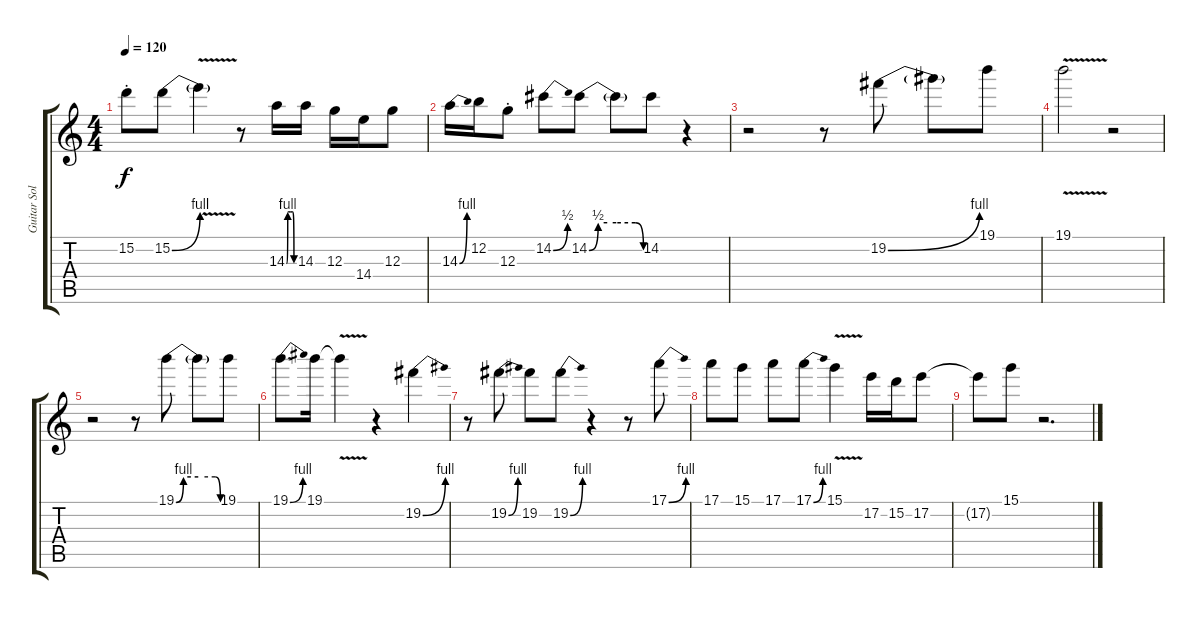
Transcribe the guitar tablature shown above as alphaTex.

\track ("Guitar Solo" "Guitar Sol") {instrument distortionguitar}
\staff {score tabs}
\tuning (E4 B3 G3 D3 A2 E2) {hide}
\ts (4 4)
\tempo 120
\clef g2
\ks c
15.2{st}.8{dy f} 15.2{be (bend 0 0 60 4)}.8 15.2{v t}.4 r.8 14.3{be (custom 0 0 10 4 20 4 30 4 51 4 60 0)}.16 14.3.16 12.3.16 14.4.16 12.3.8 |
14.3{be (bend 0 0 60 4)}.16 12.2.16 12.3{st}.8 14.2{be (bend 0 0 60 2)}.8 14.2{be (custom 0 0 10 2 20 2 30 2 51 2 60 0)}.8 14.2{t}.8 14.2.8 r.4 |
r.2 r.8 19.2{be (bend 0 0 60 4)}.8 19.2{t}.8 19.1.8 |
19.1{v}.2 r.2 |
r.2 r.8 19.1{be (custom 0 0 10 4 20 4 30 4 53 4 60 0)}.8 19.1{t}.8 19.1.8 |
19.1{be (bend 0 0 60 4)}.8{d} 19.1.16 19.1{v t}.4 r.4 19.2{be (bend 0 0 60 4)}.4 |
r.8 19.2{be (bend 0 0 60 4)}.8 19.2.8 19.2{be (bend 0 0 60 4)}.8 r.4 r.8 17.1{be (bend 0 0 60 4)}.8 |
17.1.8 15.1.8 17.1.8 17.1{be (bend 0 0 60 4)}.8 15.1{v}.4 17.2.16 15.2.16 17.2.8 |
17.2{t}.8 15.1.8 r.2{d}
